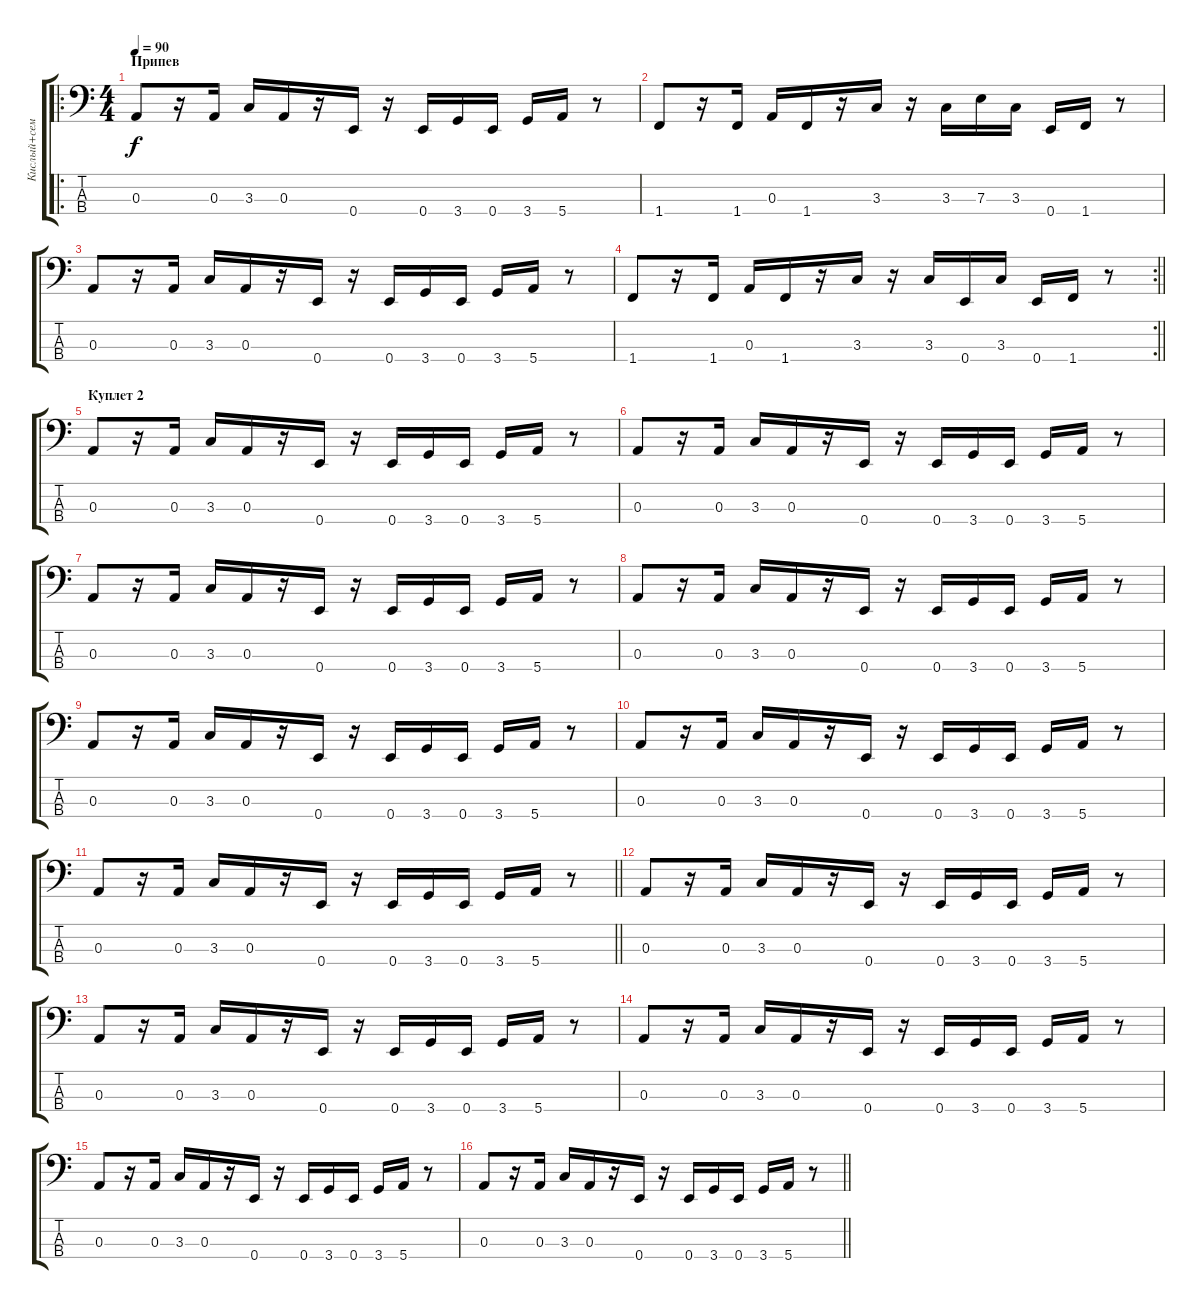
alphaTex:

\track ("Кислый+семпл)" "Кислый+сем") {instrument electricbassfinger}
\staff {score tabs}
\tuning (G2 D2 A1 E1) {hide}
\ro
\ts (4 4)
\section ("" "Припев")
\tempo 90
\clef f4
\ks c
0.3.8{dy f} r.16 0.3.16 3.3.16 0.3.16 r.16 0.4.16 r.16 0.4.16 3.4.16 0.4.16 3.4.16 5.4.16 r.8 |
1.4.8 r.16 1.4.16 0.3.16 1.4.16 r.16 3.3.16 r.16 3.3.16 7.3.16 3.3.16 0.4.16 1.4.16 r.8 |
0.3.8 r.16 0.3.16 3.3.16 0.3.16 r.16 0.4.16 r.16 0.4.16 3.4.16 0.4.16 3.4.16 5.4.16 r.8 |
\rc 2
\barLineRight lightlight
1.4.8 r.16 1.4.16 0.3.16 1.4.16 r.16 3.3.16 r.16 3.3.16 0.4.16 3.3.16 0.4.16 1.4.16 r.8 |
\section ("" "Куплет 2")
0.3.8{instrument synthbass2} r.16 0.3.16 3.3.16 0.3.16 r.16 0.4.16 r.16 0.4.16 3.4.16 0.4.16 3.4.16 5.4.16 r.8 |
0.3.8 r.16 0.3.16 3.3.16 0.3.16 r.16 0.4.16 r.16 0.4.16 3.4.16 0.4.16 3.4.16 5.4.16 r.8 |
0.3.8 r.16 0.3.16 3.3.16 0.3.16 r.16 0.4.16 r.16 0.4.16 3.4.16 0.4.16 3.4.16 5.4.16 r.8 |
0.3.8 r.16 0.3.16 3.3.16 0.3.16 r.16 0.4.16 r.16 0.4.16 3.4.16 0.4.16 3.4.16 5.4.16 r.8 |
0.3.8{instrument electricbassfinger} r.16 0.3.16 3.3.16 0.3.16 r.16 0.4.16 r.16 0.4.16 3.4.16 0.4.16 3.4.16 5.4.16 r.8 |
0.3.8 r.16 0.3.16 3.3.16 0.3.16 r.16 0.4.16 r.16 0.4.16 3.4.16 0.4.16 3.4.16 5.4.16 r.8 |
\barLineRight lightlight
0.3.8 r.16 0.3.16 3.3.16 0.3.16 r.16 0.4.16 r.16 0.4.16 3.4.16 0.4.16 3.4.16 5.4.16 r.8 |
0.3.8 r.16 0.3.16 3.3.16 0.3.16 r.16 0.4.16 r.16 0.4.16 3.4.16 0.4.16 3.4.16 5.4.16 r.8 |
0.3.8 r.16 0.3.16 3.3.16 0.3.16 r.16 0.4.16 r.16 0.4.16 3.4.16 0.4.16 3.4.16 5.4.16 r.8 |
0.3.8 r.16 0.3.16 3.3.16 0.3.16 r.16 0.4.16 r.16 0.4.16 3.4.16 0.4.16 3.4.16 5.4.16 r.8 |
0.3.8 r.16 0.3.16 3.3.16 0.3.16 r.16 0.4.16 r.16 0.4.16 3.4.16 0.4.16 3.4.16 5.4.16 r.8 |
\barLineRight lightlight
0.3.8 r.16 0.3.16 3.3.16 0.3.16 r.16 0.4.16 r.16 0.4.16 3.4.16 0.4.16 3.4.16 5.4.16 r.8
